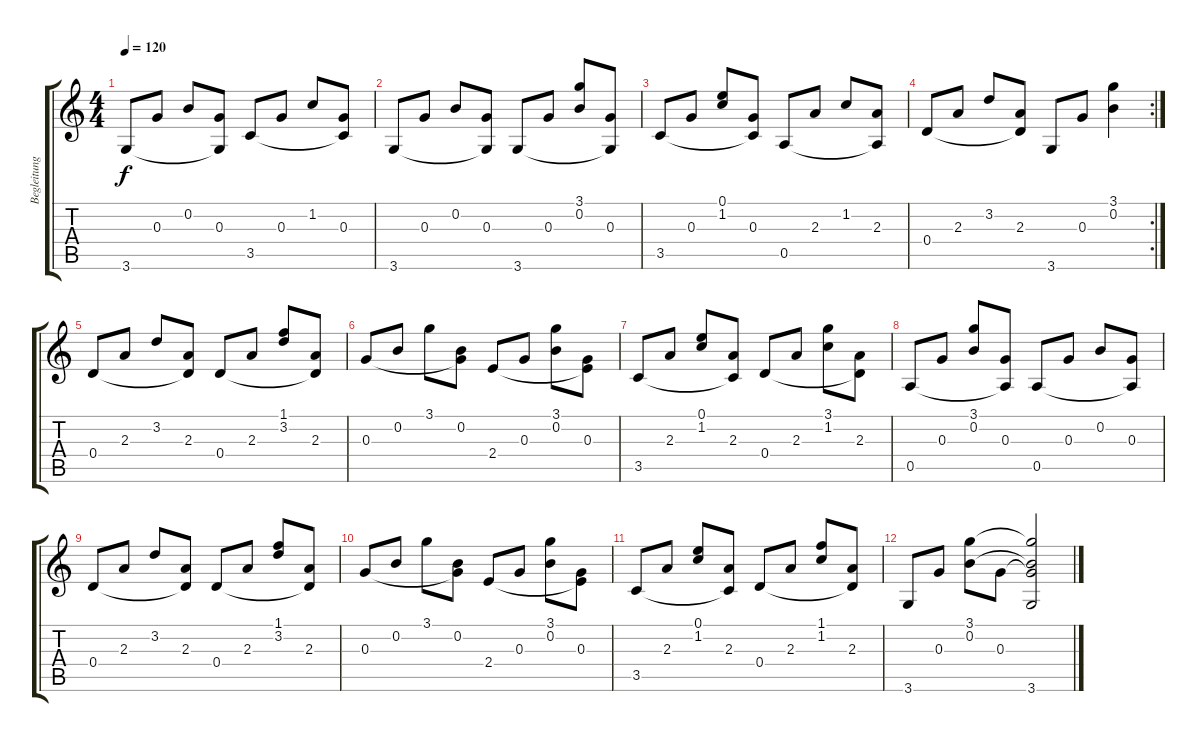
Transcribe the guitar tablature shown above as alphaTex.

\track ("Begleitung" "Begleitung") {instrument distortionguitar}
\staff {score tabs}
\tuning (E4 B3 G3 D3 A2 E2) {hide}
\ts (4 4)
\tempo 120
\clef g2
\ks c
3.6.8{dy f instrument distortionguitar} 0.3.8 0.2.8 (0.3 3.6{t}).8 3.5.8 0.3.8 1.2.8 (0.3 3.5{t}).8 |
3.6.8 0.3.8 0.2.8 (0.3 3.6{t}).8 3.6.8 0.3.8 (3.1 0.2).8 (0.3 3.6{t}).8 |
3.5.8 0.3.8 (0.1 1.2).8 (0.3 3.5{t}).8 0.5.8 2.3.8 1.2.8 (2.3 0.5{t}).8 |
\rc 2
0.4.8 2.3.8 3.2.8 (2.3 0.4{t}).8 3.6.8 0.3.8 (3.1 0.2).4 |
0.4.8 2.3.8 3.2.8 (2.3 0.4{t}).8 0.4.8 2.3.8 (1.1 3.2).8 (2.3 0.4{t}).8 |
0.3.8 0.2.8 3.1.8 (0.2 0.3{t}).8 2.4.8 0.3.8 (3.1 0.2).8 (0.3 2.4{t}).8 |
3.5.8 2.3.8 (0.1 1.2).8 (2.3 3.5{t}).8 0.4.8 2.3.8 (3.1 1.2).8 (2.3 0.4{t}).8 |
0.5.8 0.3.8 (3.1 0.2).8 (0.3 0.5{t}).8 0.5.8 0.3.8 0.2.8 (0.3 0.5{t}).8 |
0.4.8 2.3.8 3.2.8 (2.3 0.4{t}).8 0.4.8 2.3.8 (1.1 3.2).8 (2.3 0.4{t}).8 |
0.3.8 0.2.8 3.1.8 (0.2 0.3{t}).8 2.4.8 0.3.8 (3.1 0.2).8 (0.3 2.4{t}).8 |
3.5.8 2.3.8 (0.1 1.2).8 (2.3 3.5{t}).8 0.4.8 2.3.8 (1.1 1.2).8 (2.3 0.4{t}).8 |
3.6.8 0.3.8 (3.1 0.2).8 0.3.8 (3.1{t} 0.2{t} 0.3{t} 3.6).2
